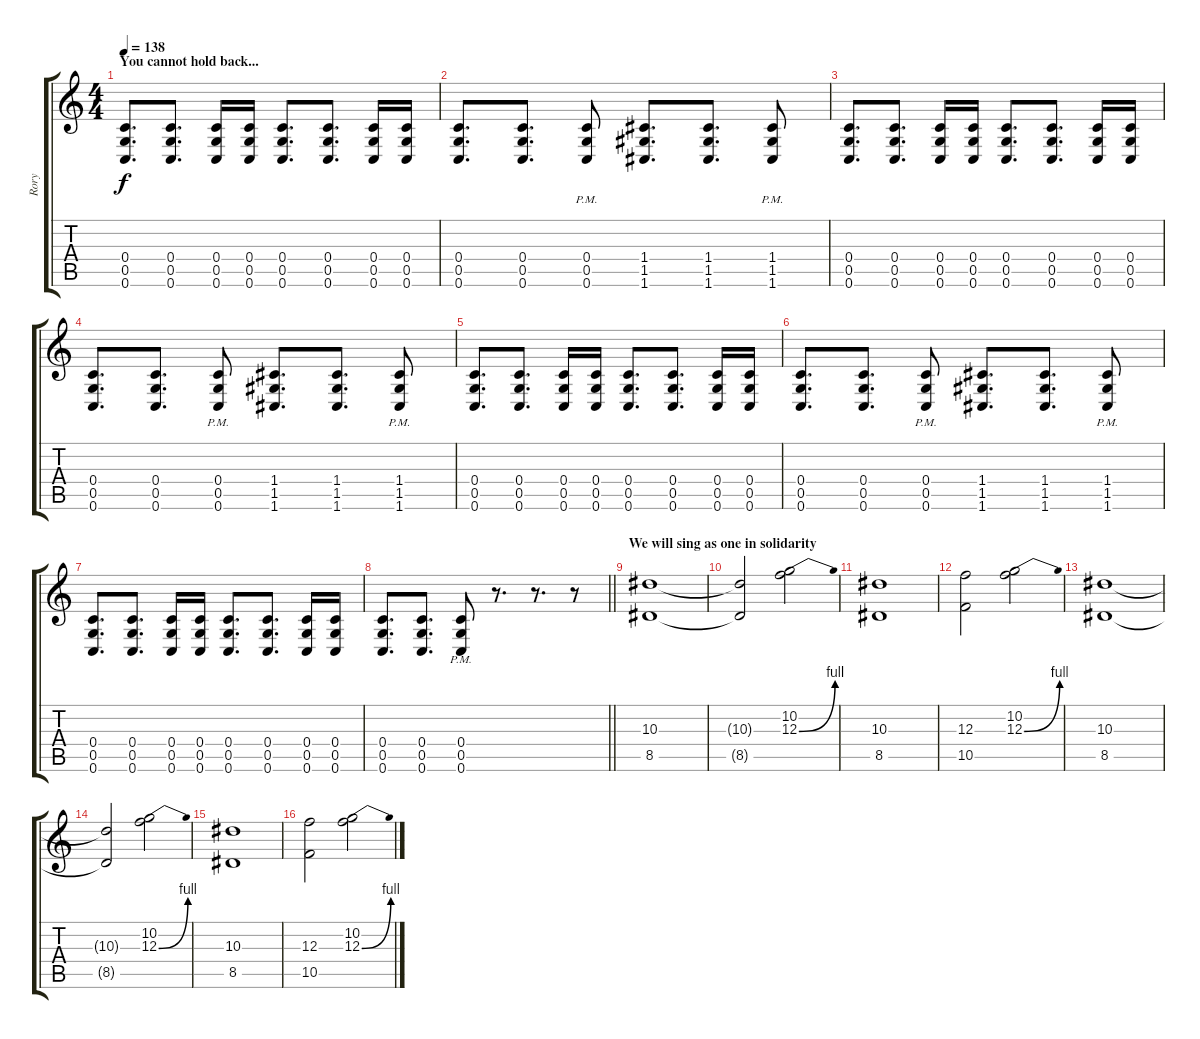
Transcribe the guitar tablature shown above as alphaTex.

\track ("Rory" "Rory") {instrument distortionguitar}
\staff {score tabs}
\tuning (D4 A3 F3 C3 G2 C2) {hide}
\ts (4 4)
\section ("" "You cannot hold back...")
\tempo 138
\clef g2
\ks c
(0.4 0.5 0.6).8{d dy f} (0.4 0.5 0.6).8{d} (0.4 0.5 0.6).16 (0.4 0.5 0.6).16 (0.4 0.5 0.6).8{d} (0.4 0.5 0.6).8{d} (0.4 0.5 0.6).16 (0.4 0.5 0.6).16 |
(0.4 0.5 0.6).8{d} (0.4 0.5 0.6).8{d} (0.4{pm} 0.5{pm} 0.6{pm}).8 (1.4 1.5 1.6).8{d} (1.4 1.5 1.6).8{d} (1.4{pm} 1.5{pm} 1.6{pm}).8 |
(0.4 0.5 0.6).8{d} (0.4 0.5 0.6).8{d} (0.4 0.5 0.6).16 (0.4 0.5 0.6).16 (0.4 0.5 0.6).8{d} (0.4 0.5 0.6).8{d} (0.4 0.5 0.6).16 (0.4 0.5 0.6).16 |
(0.4 0.5 0.6).8{d} (0.4 0.5 0.6).8{d} (0.4{pm} 0.5{pm} 0.6{pm}).8 (1.4 1.5 1.6).8{d} (1.4 1.5 1.6).8{d} (1.4{pm} 1.5{pm} 1.6{pm}).8 |
(0.4 0.5 0.6).8{d} (0.4 0.5 0.6).8{d} (0.4 0.5 0.6).16 (0.4 0.5 0.6).16 (0.4 0.5 0.6).8{d} (0.4 0.5 0.6).8{d} (0.4 0.5 0.6).16 (0.4 0.5 0.6).16 |
(0.4 0.5 0.6).8{d} (0.4 0.5 0.6).8{d} (0.4{pm} 0.5{pm} 0.6{pm}).8 (1.4 1.5 1.6).8{d} (1.4 1.5 1.6).8{d} (1.4{pm} 1.5{pm} 1.6{pm}).8 |
(0.4 0.5 0.6).8{d} (0.4 0.5 0.6).8{d} (0.4 0.5 0.6).16 (0.4 0.5 0.6).16 (0.4 0.5 0.6).8{d} (0.4 0.5 0.6).8{d} (0.4 0.5 0.6).16 (0.4 0.5 0.6).16 |
\barLineRight lightlight
(0.4 0.5 0.6).8{d} (0.4 0.5 0.6).8{d} (0.4{pm} 0.5{pm} 0.6{pm}).8 r.8{d} r.8{d} r.8 |
\section ("" "We will sing as one in solidarity")
(10.3 8.5).1{volume 11} |
(10.3{t} 8.5{t}).2 (10.2 12.3{be (bend 0 0 60 4)}).2 |
(10.3 8.5).1 |
(12.3 10.5).2 (10.2 12.3{be (bend 0 0 60 4)}).2 |
(10.3 8.5).1 |
(10.3{t} 8.5{t}).2 (10.2 12.3{be (bend 0 0 60 4)}).2 |
(10.3 8.5).1 |
(12.3 10.5).2 (10.2 12.3{be (bend 0 0 60 4)}).2
